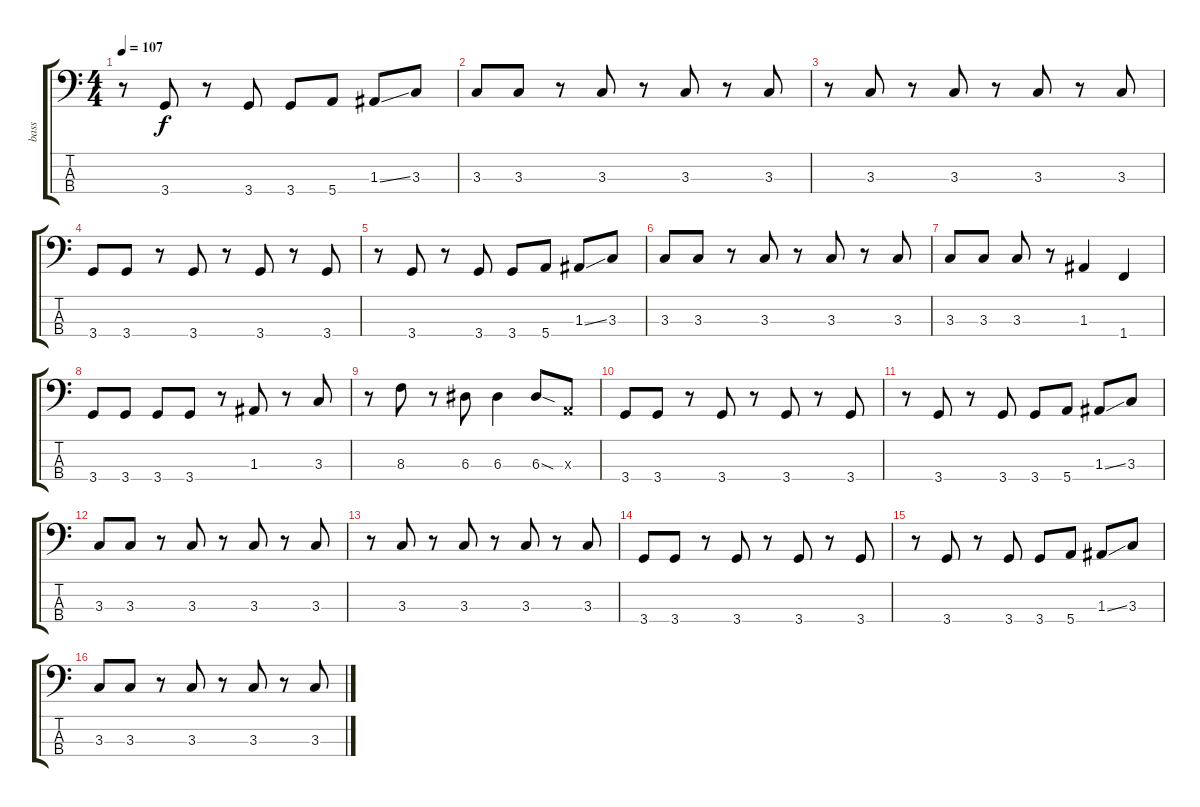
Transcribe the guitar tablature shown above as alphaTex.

\track ("bass" "bass") {instrument electricbassfinger}
\staff {score tabs}
\tuning (G2 D2 A1 E1) {hide}
\ts (4 4)
\tempo 107
\clef f4
\ks c
r.8{dy f} 3.4.8 r.8 3.4.8 3.4.8 5.4.8 1.3{ss}.8 3.3.8 |
3.3.8 3.3.8 r.8 3.3.8 r.8 3.3.8 r.8 3.3.8 |
r.8 3.3.8 r.8 3.3.8 r.8 3.3.8 r.8 3.3.8 |
3.4.8 3.4.8 r.8 3.4.8 r.8 3.4.8 r.8 3.4.8 |
r.8 3.4.8 r.8 3.4.8 3.4.8 5.4.8 1.3{ss}.8 3.3.8 |
3.3.8 3.3.8 r.8 3.3.8 r.8 3.3.8 r.8 3.3.8 |
3.3.8 3.3.8 3.3.8 r.8 1.3.4 1.4.4 |
3.4.8 3.4.8 3.4.8 3.4.8 r.8 1.3.8 r.8 3.3.8 |
r.8 8.3.8 r.8 6.3.8 6.3.4 6.3{sod}.8 0.3{x}.8 |
3.4.8 3.4.8 r.8 3.4.8 r.8 3.4.8 r.8 3.4.8 |
r.8 3.4.8 r.8 3.4.8 3.4.8 5.4.8 1.3{ss}.8 3.3.8 |
3.3.8 3.3.8 r.8 3.3.8 r.8 3.3.8 r.8 3.3.8 |
r.8 3.3.8 r.8 3.3.8 r.8 3.3.8 r.8 3.3.8 |
3.4.8 3.4.8 r.8 3.4.8 r.8 3.4.8 r.8 3.4.8 |
r.8 3.4.8 r.8 3.4.8 3.4.8 5.4.8 1.3{ss}.8 3.3.8 |
3.3.8 3.3.8 r.8 3.3.8 r.8 3.3.8 r.8 3.3.8
